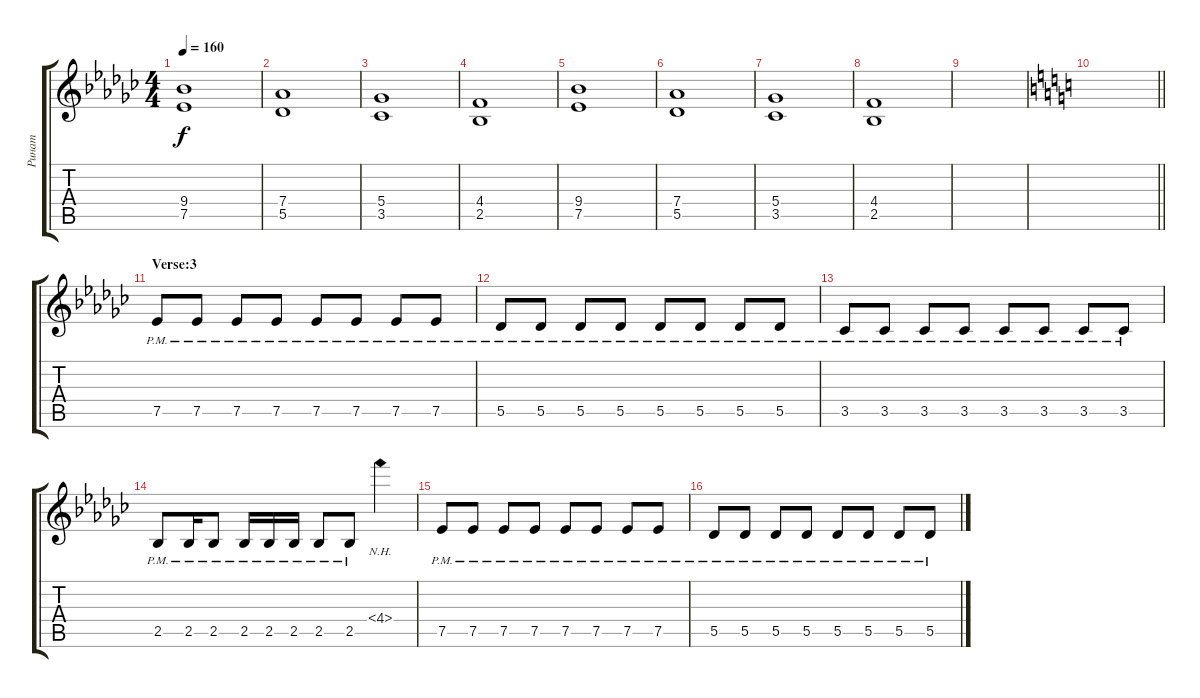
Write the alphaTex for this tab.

\track ("Ринат" "Ринат") {instrument overdrivenguitar}
\staff {score tabs}
\tuning (Eb4 Bb3 Gb3 Db3 Ab2 Eb2) {hide}
\ts (4 4)
\tempo 160
\clef g2
\ks ebminor
(9.4 7.5).1{dy f} |
(7.4 5.5).1 |
(5.4 3.5).1 |
(4.4 2.5).1 |
(9.4 7.5).1 |
(7.4 5.5).1 |
(5.4 3.5).1 |
(4.4 2.5).1 |
|
\barLineRight lightlight
\ks c
|
\section ("" "Verse:3")
\ks ebminor
7.5{pm}.8 7.5{pm}.8 7.5{pm}.8 7.5{pm}.8 7.5{pm}.8 7.5{pm}.8 7.5{pm}.8 7.5{pm}.8 |
5.5{pm}.8 5.5{pm}.8 5.5{pm}.8 5.5{pm}.8 5.5{pm}.8 5.5{pm}.8 5.5{pm}.8 5.5{pm}.8 |
3.5{pm}.8 3.5{pm}.8 3.5{pm}.8 3.5{pm}.8 3.5{pm}.8 3.5{pm}.8 3.5{pm}.8 3.5{pm}.8 |
2.5{pm}.8 2.5{pm}.16 2.5{pm}.8 2.5{pm}.16 2.5{pm}.16 2.5{pm}.16 2.5{pm}.8 2.5{pm}.8 4.4{nh}.4 |
7.5{pm}.8 7.5{pm}.8 7.5{pm}.8 7.5{pm}.8 7.5{pm}.8 7.5{pm}.8 7.5{pm}.8 7.5{pm}.8 |
5.5{pm}.8 5.5{pm}.8 5.5{pm}.8 5.5{pm}.8 5.5{pm}.8 5.5{pm}.8 5.5{pm}.8 5.5{pm}.8
